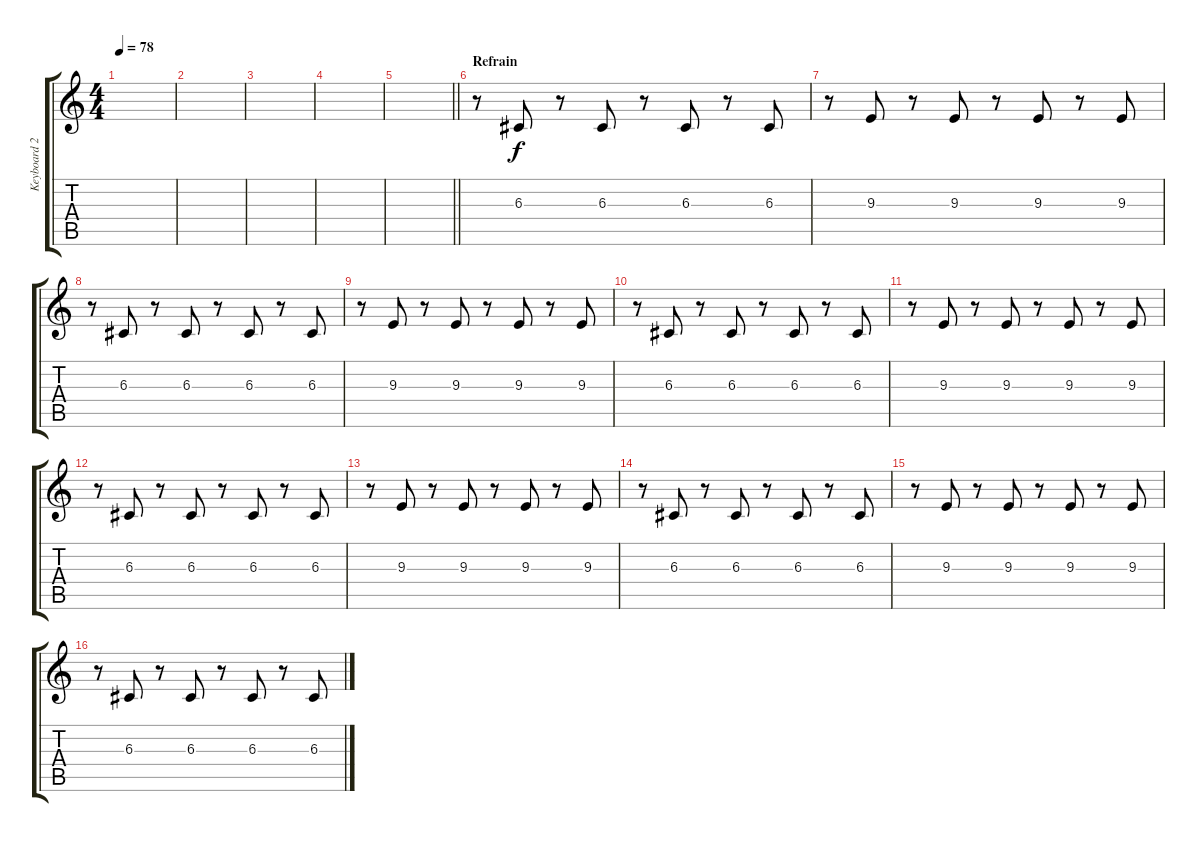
\track ("Keyboard 2" "Keyboard 2") {instrument vibraphone}
\staff {score tabs}
\tuning (E4 B3 G3 D3 A2 E2) {hide}
\ts (4 4)
\tempo 78
\clef g2
\ks c
|
|
|
|
\barLineRight lightlight
|
\section ("" "Refrain")
r.8 6.3.8 r.8 6.3.8 r.8 6.3.8 r.8 6.3.8 |
r.8 9.3.8 r.8 9.3.8 r.8 9.3.8 r.8 9.3.8 |
r.8 6.3.8 r.8 6.3.8 r.8 6.3.8 r.8 6.3.8 |
r.8 9.3.8 r.8 9.3.8 r.8 9.3.8 r.8 9.3.8 |
r.8 6.3.8 r.8 6.3.8 r.8 6.3.8 r.8 6.3.8 |
r.8 9.3.8 r.8 9.3.8 r.8 9.3.8 r.8 9.3.8 |
r.8 6.3.8 r.8 6.3.8 r.8 6.3.8 r.8 6.3.8 |
r.8 9.3.8 r.8 9.3.8 r.8 9.3.8 r.8 9.3.8 |
r.8 6.3.8 r.8 6.3.8 r.8 6.3.8 r.8 6.3.8 |
r.8 9.3.8 r.8 9.3.8 r.8 9.3.8 r.8 9.3.8 |
r.8 6.3.8 r.8 6.3.8 r.8 6.3.8 r.8 6.3.8
